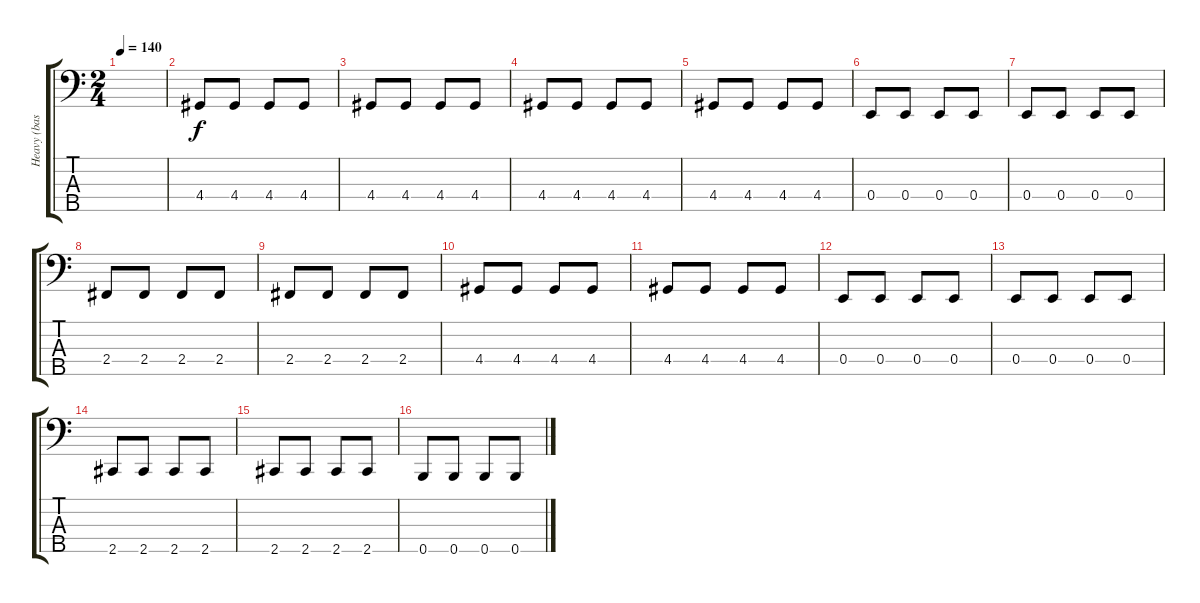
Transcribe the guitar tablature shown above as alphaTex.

\track ("Heavy (base)" "Heavy (bas") {instrument slapbass1}
\staff {score tabs}
\tuning (G2 D2 A1 E1 B0) {hide}
\ts (2 4)
\tempo 140
\clef f4
\ks c
|
4.4.8 4.4.8 4.4.8 4.4.8 |
4.4.8 4.4.8 4.4.8 4.4.8 |
4.4.8 4.4.8 4.4.8 4.4.8 |
4.4.8 4.4.8 4.4.8 4.4.8 |
0.4.8 0.4.8 0.4.8 0.4.8 |
0.4.8 0.4.8 0.4.8 0.4.8 |
2.4.8 2.4.8 2.4.8 2.4.8 |
2.4.8 2.4.8 2.4.8 2.4.8 |
4.4.8 4.4.8 4.4.8 4.4.8 |
4.4.8 4.4.8 4.4.8 4.4.8 |
0.4.8 0.4.8 0.4.8 0.4.8 |
0.4.8 0.4.8 0.4.8 0.4.8 |
2.5.8 2.5.8 2.5.8 2.5.8 |
2.5.8 2.5.8 2.5.8 2.5.8 |
0.5.8 0.5.8 0.5.8 0.5.8
